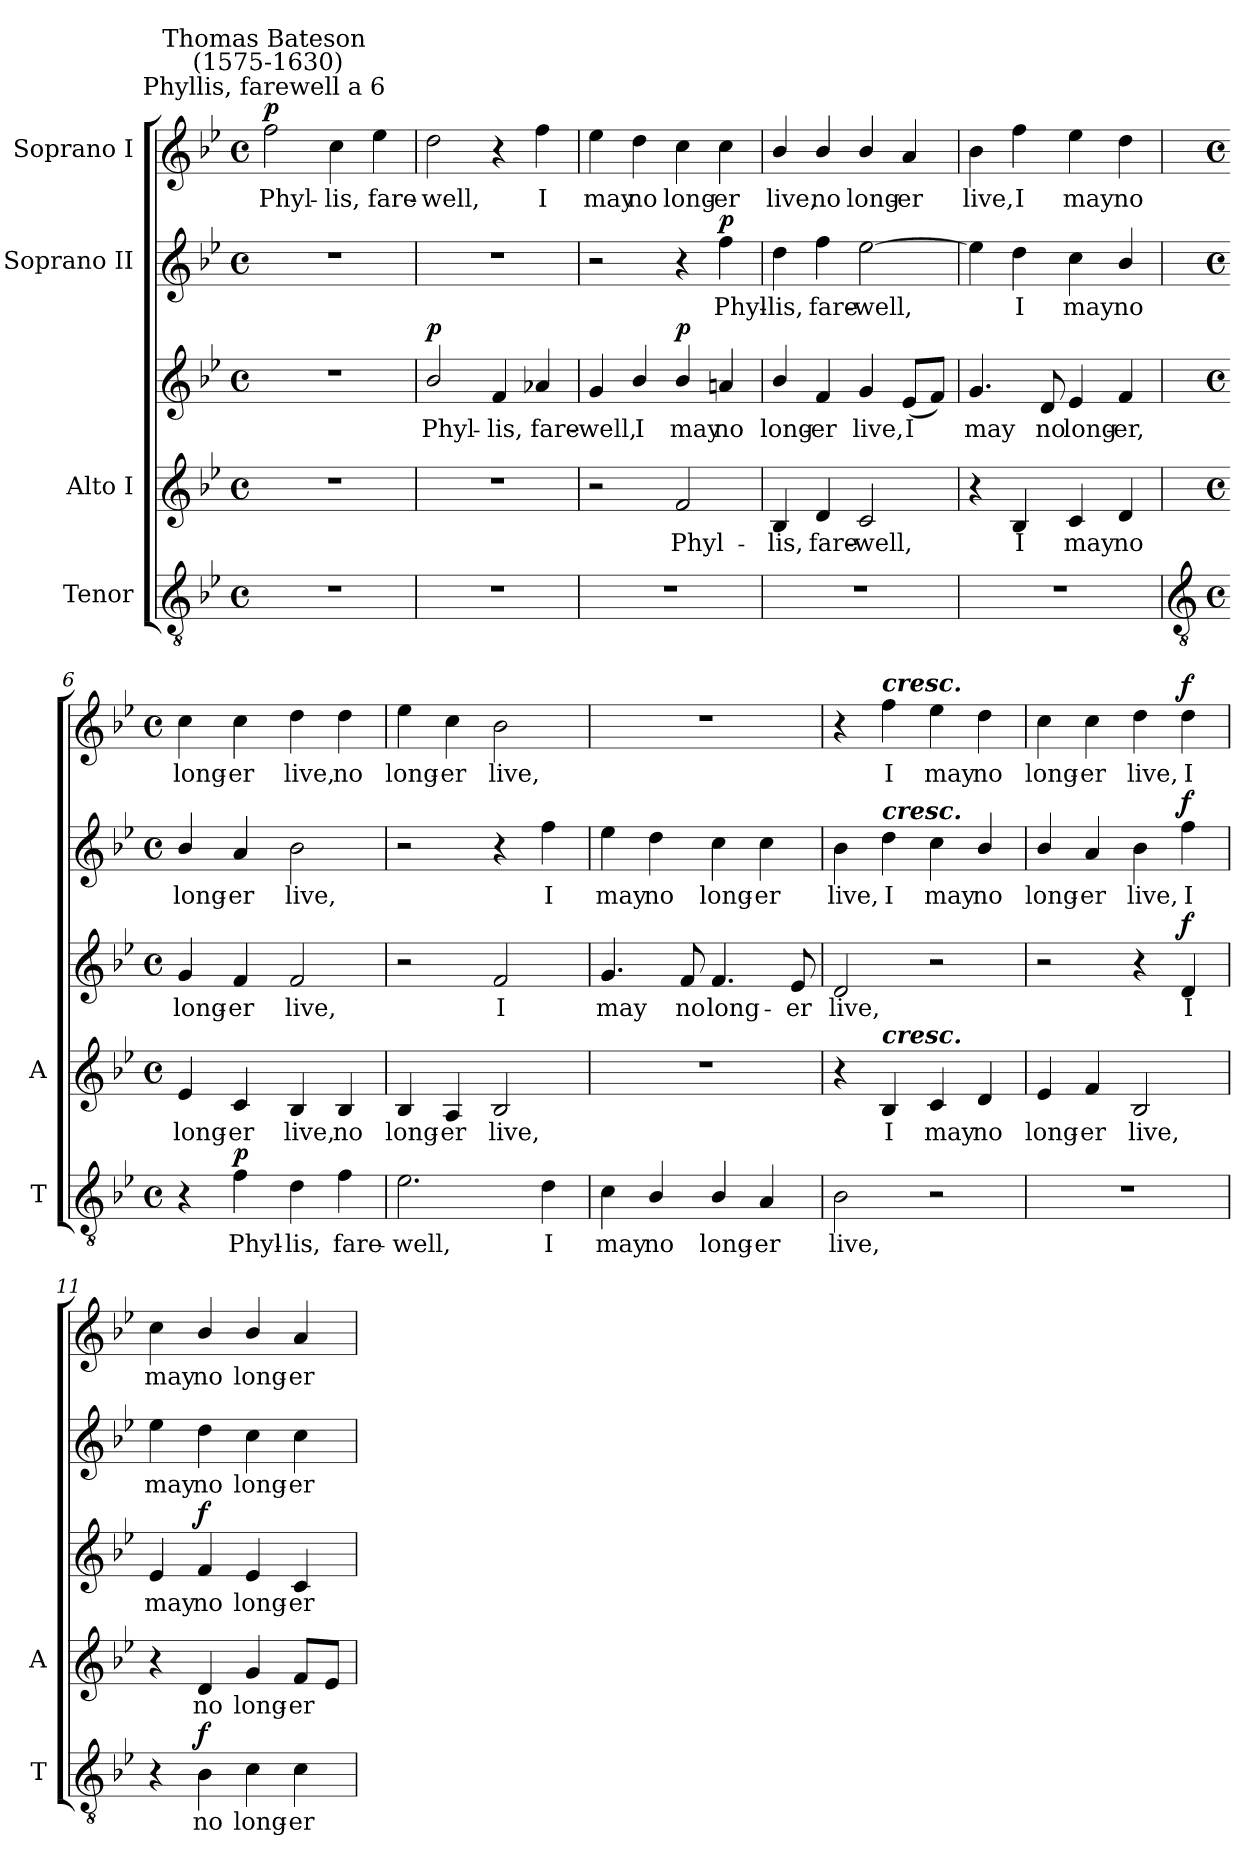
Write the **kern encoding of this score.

**kern	**text	**dynam	**kern	**text	**kern	**text	**dynam	**kern	**text	**dynam	**kern	**text	**dynam
*part4	*part4	*part4	*part3	*part3	*part3	*part3	*part3	*part2	*part2	*part2	*part1	*part1	*part1
*staff5	*staff5	*staff5	*staff4	*staff4	*staff3	*staff3	*staff3/4	*staff2	*staff2	*staff2	*staff1	*staff1	*staff1
*I"Tenor	*	*	*I"Alto I	*	*	*	*	*I"Soprano II	*	*	*I"Soprano I	*	*
*I'T	*	*	*I'A	*	*	*	*	*	*	*	*	*	*
*clefGv2	*	*	*clefG2	*	*clefG2	*	*	*clefG2	*	*	*clefG2	*	*
*k[b-e-]	*	*	*k[b-e-]	*	*k[b-e-]	*	*	*k[b-e-]	*	*	*k[b-e-]	*	*
*B-:	*	*	*B-:	*	*B-:	*	*	*B-:	*	*	*B-:	*	*
*M4/4	*	*	*M4/4	*	*M4/4	*	*	*M4/4	*	*	*M4/4	*	*
*met(c)	*	*	*met(c)	*	*met(c)	*	*	*met(c)	*	*	*met(c)	*	*
=1	=1	=1	=1	=1	=1	=1	=1	=1	=1	=1	=1	=1	=1
!	!	!	!	!	!	!	!	!	!	!	!LO:TX:a:cj:t=Phyllis, farewell a 6	!	!
!	!	!	!	!	!	!	!	!	!	!	!LO:TX:a:cj:t=Thomas Bateson\n (1575-1630)	!	!
!	!	!	!	!	!	!	!	!	!	!	!	!LO:LY:b	!LO:DY:b
1r	.	.	1r	.	1r	.	.	1r	.	.	2ff	Phyl-	p
!	!	!	!	!	!	!	!	!	!	!	!	!LO:LY:b	!
.	.	.	.	.	.	.	.	.	.	.	4cc	-lis,	.
!	!	!	!	!	!	!	!	!	!	!	!	!LO:LY:b	!
.	.	.	.	.	.	.	.	.	.	.	4ee-	fare-	.
=2	=2	=2	=2	=2	=2	=2	=2	=2	=2	=2	=2	=2	=2
!	!	!	!	!	!	!LO:LY:b	!LO:DY:b	!	!	!	!	!LO:LY:b	!
1r	.	.	1r	.	2b-/	Phyl-	p	1r	.	.	2dd	-well,	.
!	!	!	!	!	!	!LO:LY:b	!	!	!	!	!	!	!
.	.	.	.	.	4f	-lis,	.	.	.	.	4r	.	.
!	!	!	!	!	!	!LO:LY:b	!	!	!	!	!	!LO:LY:b	!
.	.	.	.	.	4a-X	fare-	.	.	.	.	4ff	I	.
=3	=3	=3	=3	=3	=3	=3	=3	=3	=3	=3	=3	=3	=3
!	!	!	!	!	!	!LO:LY:b	!	!	!	!	!	!LO:LY:b	!
1r	.	.	2r	.	4g	-well,	.	2r	.	.	4ee-	may	.
!	!	!	!	!	!	!LO:LY:b	!	!	!	!	!	!LO:LY:b	!
.	.	.	.	.	4b-/	I	.	.	.	.	4dd	no	.
!	!	!	!	!LO:LY:b	!	!LO:LY:b	!LO:DY:b=2	!	!	!	!	!LO:LY:b	!
.	.	.	2f	Phyl-	4b-/	may	p	4r	.	.	4cc	long-	.
!	!	!	!	!	!	!LO:LY:b	!	!	!LO:LY:b	!LO:DY:b	!	!LO:LY:b	!
.	.	.	.	.	4an	no	.	4ff	Phyl-	p	4cc	-er	.
=4	=4	=4	=4	=4	=4	=4	=4	=4	=4	=4	=4	=4	=4
!	!	!	!	!LO:LY:b	!	!LO:LY:b	!	!	!LO:LY:b	!	!	!LO:LY:b	!
1r	.	.	4B-	lis,	4b-/	-long-	.	4dd	-lis,	.	4b-/	live,	.
!	!	!	!	!LO:LY:b	!	!LO:LY:b	!	!	!LO:LY:b	!	!	!LO:LY:b	!
.	.	.	4d	fare-	4f	-er	.	4ff	fare-	.	4b-/	no	.
!	!	!	!	!LO:LY:b	!	!LO:LY:b	!	!	!LO:LY:b	!	!	!LO:LY:b	!
.	.	.	2c	-well,	4g	live,	.	[2ee-	-well,	.	4b-/	long-	.
!	!	!	!	!	!	!LO:LY:b	!	!	!	!	!	!LO:LY:b	!
.	.	.	.	.	(<8e-L	I	.	.	.	.	4a	-er	.
.	.	.	.	.	8fJ)	.	.	.	.	.	.	.	.
=5	=5	=5	=5	=5	=5	=5	=5	=5	=5	=5	=5	=5	=5
!	!	!	!	!	!	!LO:LY:b	!	!	!	!	!	!LO:LY:b	!
1r	.	.	4r	.	4.g	may	.	4ee-]	.	.	4b-	live,	.
!	!	!	!	!LO:LY:b	!	!	!	!	!LO:LY:b	!	!	!LO:LY:b	!
.	.	.	4B-	I	.	.	.	4dd	I	.	4ff	I	.
!	!	!	!	!	!	!LO:LY:b	!	!	!	!	!	!	!
.	.	.	.	.	8d	no	.	.	.	.	.	.	.
!	!	!	!	!LO:LY:b	!	!LO:LY:b	!	!	!LO:LY:b	!	!	!LO:LY:b	!
.	.	.	4c	may	4e-	long-	.	4cc	may	.	4ee-	may	.
!	!	!	!	!LO:LY:b	!	!LO:LY:b	!	!	!LO:LY:b	!	!	!LO:LY:b	!
.	.	.	4d	no	4f	-er,	.	4b-/	no	.	4dd	no	.
!!LO:LB:g=z
=6	=6	=6	=6	=6	=6	=6	=6	=6	=6	=6	=6	=6	=6
*clefGv2	*	*	*	*	*	*	*	*	*	*	*	*	*
*M4/4	*	*	*M4/4	*	*M4/4	*	*	*M4/4	*	*	*M4/4	*	*
*met(c)	*	*	*met(c)	*	*met(c)	*	*	*met(c)	*	*	*met(c)	*	*
!	!	!	!	!LO:LY:b	!	!LO:LY:b	!	!	!LO:LY:b	!	!	!LO:LY:b	!
4r	.	.	4e-	long-	4g	long-	.	4b-/	long-	.	4cc	long-	.
!	!LO:LY:b	!LO:DY:b	!	!LO:LY:b	!	!LO:LY:b	!	!	!LO:LY:b	!	!	!LO:LY:b	!
4f	Phyl-	p	4c	-er	4f	-er	.	4a	-er	.	4cc	-er	.
!	!LO:LY:b	!	!	!LO:LY:b	!	!LO:LY:b	!	!	!LO:LY:b	!	!	!LO:LY:b	!
4d	-lis,	.	4B-	live,	2f	live,	.	2b-	live,	.	4dd	live,	.
!	!LO:LY:b	!	!	!LO:LY:b	!	!	!	!	!	!	!	!LO:LY:b	!
4f	fare-	.	4B-	no	.	.	.	.	.	.	4dd	no	.
=7	=7	=7	=7	=7	=7	=7	=7	=7	=7	=7	=7	=7	=7
!	!LO:LY:b	!	!	!LO:LY:b	!	!	!	!	!	!	!	!LO:LY:b	!
2.e-	-well,	.	4B-	long-	2r	.	.	2r	.	.	4ee-	long-	.
!	!	!	!	!LO:LY:b	!	!	!	!	!	!	!	!LO:LY:b	!
.	.	.	4A	-er	.	.	.	.	.	.	4cc	-er	.
!	!	!	!	!LO:LY:b	!	!LO:LY:b	!	!	!	!	!	!LO:LY:b	!
.	.	.	2B-	live,	2f	I	.	4r	.	.	2b-	live,	.
!	!LO:LY:b	!	!	!	!	!	!	!	!LO:LY:b	!	!	!	!
4d	I	.	.	.	.	.	.	4ff	I	.	.	.	.
=8	=8	=8	=8	=8	=8	=8	=8	=8	=8	=8	=8	=8	=8
!	!LO:LY:b	!	!	!	!	!LO:LY:b	!	!	!LO:LY:b	!	!	!	!
4c	may	.	1r	.	4.g	may	.	4ee-	may	.	1r	.	.
!	!LO:LY:b	!	!	!	!	!	!	!	!LO:LY:b	!	!	!	!
4B-/	no	.	.	.	.	.	.	4dd	no	.	.	.	.
!	!	!	!	!	!	!LO:LY:b	!	!	!	!	!	!	!
.	.	.	.	.	8f	no	.	.	.	.	.	.	.
!	!LO:LY:b	!	!	!	!	!LO:LY:b	!	!	!LO:LY:b	!	!	!	!
4B-/	long-	.	.	.	4.f	long-	.	4cc	long-	.	.	.	.
!	!LO:LY:b	!	!	!	!	!	!	!	!LO:LY:b	!	!	!	!
4A	-er	.	.	.	.	.	.	4cc	-er	.	.	.	.
!	!	!	!	!	!	!LO:LY:b	!	!	!	!	!	!	!
.	.	.	.	.	8e-	-er	.	.	.	.	.	.	.
=9	=9	=9	=9	=9	=9	=9	=9	=9	=9	=9	=9	=9	=9
!	!LO:LY:b	!	!	!	!	!LO:LY:b	!	!	!LO:LY:b	!	!	!	!
2B-	live,	.	4r	.	2d	live,	.	4b-	live,	.	4r	.	.
!	!	!	!	!	!	!	!	!	!	!	!LO:TX:a:Bi:t=cresc.	!	!
!	!	!	!	!	!	!	!	!LO:TX:a:Bi:t=cresc.	!	!	!	!	!
!	!	!	!LO:TX:a:Bi:t=cresc.	!	!	!	!	!	!	!	!	!	!
!	!	!	!	!LO:LY:b	!	!	!	!	!LO:LY:b	!	!	!LO:LY:b	!
.	.	.	4B-	I	.	.	.	4dd	I	.	4ff	I	.
!	!	!	!	!LO:LY:b	!	!	!	!	!LO:LY:b	!	!	!LO:LY:b	!
2r	.	.	4c	may	2r	.	.	4cc	may	.	4ee-	may	.
!	!	!	!	!LO:LY:b	!	!	!	!	!LO:LY:b	!	!	!LO:LY:b	!
.	.	.	4d	no	.	.	.	4b-/	no	.	4dd	no	.
=10	=10	=10	=10	=10	=10	=10	=10	=10	=10	=10	=10	=10	=10
!	!	!	!	!LO:LY:b	!	!	!	!	!LO:LY:b	!	!	!LO:LY:b	!
1r	.	.	4e-	long-	2r	.	.	4b-/	long-	.	4cc	long-	.
!	!	!	!	!LO:LY:b	!	!	!	!	!LO:LY:b	!	!	!LO:LY:b	!
.	.	.	4f	-er	.	.	.	4a	-er	.	4cc	-er	.
!	!	!	!	!LO:LY:b	!	!	!	!	!LO:LY:b	!	!	!LO:LY:b	!
.	.	.	2B-	live,	4r	.	.	4b-	live,	.	4dd	live,	.
!	!	!	!	!	!	!LO:LY:b	!LO:DY:b	!	!LO:LY:b	!LO:DY:b	!	!LO:LY:b	!LO:DY:b
.	.	.	.	.	4d	I	f	4ff	I	f	4dd	I	f
=11	=11	=11	=11	=11	=11	=11	=11	=11	=11	=11	=11	=11	=11
!	!	!	!	!	!	!LO:LY:b	!	!	!LO:LY:b	!	!	!LO:LY:b	!
4r	.	.	4r	.	4e-	may	.	4ee-	may	.	4cc	may	.
!	!LO:LY:b	!LO:DY:b	!	!LO:LY:b	!	!LO:LY:b	!LO:DY:b=2	!	!LO:LY:b	!	!	!LO:LY:b	!
4B-	no	f	4d	no	4f	no	f	4dd	no	.	4b-/	no	.
!	!LO:LY:b	!	!	!LO:LY:b	!	!LO:LY:b	!	!	!LO:LY:b	!	!	!LO:LY:b	!
4c	long-	.	4g	long-	4e-	long-	.	4cc	long-	.	4b-/	long-	.
!	!LO:LY:b	!	!	!LO:LY:b	!	!LO:LY:b	!	!	!LO:LY:b	!	!	!LO:LY:b	!
4c	-er	.	8fL	-er	4c	-er	.	4cc	-er	.	4a	-er	.
.	.	.	8e-J	.	.	.	.	.	.	.	.	.	.
=	=	=	=	=	=	=	=	=	=	=	=	=	=
*-	*-	*-	*-	*-	*-	*-	*-	*-	*-	*-	*-	*-	*-
